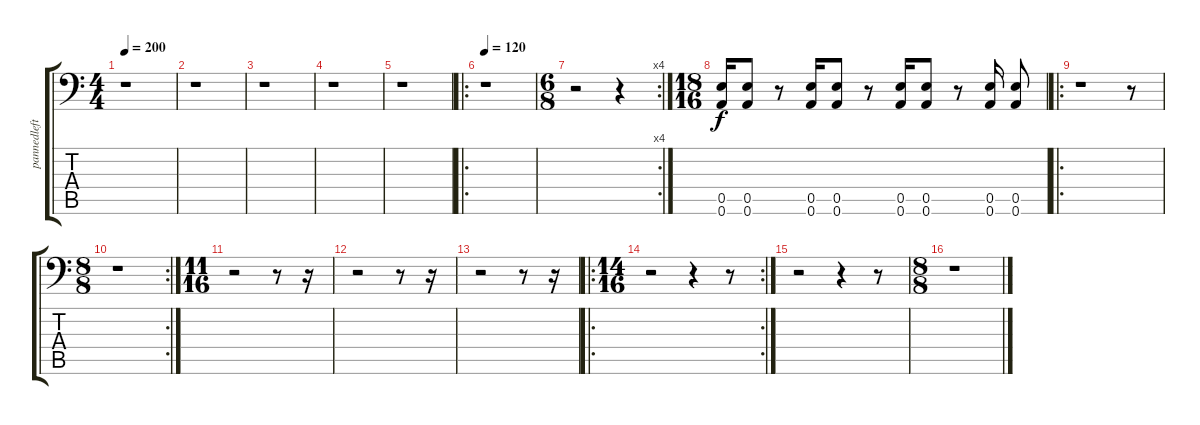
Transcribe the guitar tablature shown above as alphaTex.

\track ("pannedleft" "pannedleft") {instrument distortionguitar}
\staff {score tabs}
\tuning (B3 Ab3 D3 A2 E2 A1) {hide}
\ts (4 4)
\tempo 200
\clef f4
\ks c
r.1{dy f instrument distortionguitar} |
r.1 |
r.1 |
r.1 |
r.1 |
\ro
\tempo 120
r.1 |
\rc 4
\ts (6 8)
r.2 r.4 |
\ts (18 16)
(0.5 0.6).16 (0.5 0.6).8 r.8 (0.5 0.6).16 (0.5 0.6).8 r.8 (0.5 0.6).16 (0.5 0.6).8 r.8 (0.5 0.6).16 (0.5 0.6).8 |
\ro
r.1 r.8 |
\rc 2
\ts (8 8)
r.1 |
\ts (11 16)
r.2 r.8 r.16 |
r.2 r.8 r.16 |
r.2 r.8 r.16 |
\ro
\rc 2
\ts (14 16)
r.2 r.4 r.8 |
r.2 r.4 r.8 |
\ts (8 8)
r.1
